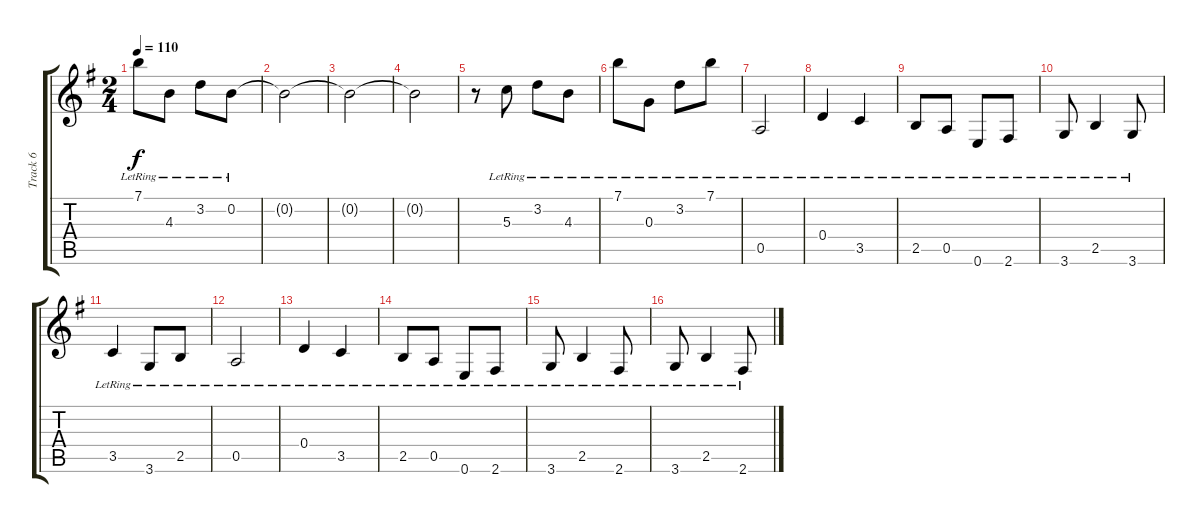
\track ("Track 6" "Track 6") {instrument acousticguitarnylon}
\staff {score tabs}
\tuning (E4 B3 G3 D3 A2 E2) {hide}
\ts (2 4)
\tempo 110
\clef g2
\ks g
7.1{lr}.8{dy f} 4.3{lr}.8 3.2{lr}.8 0.2{lr}.8 |
0.2{t}.2 |
0.2{t}.2 |
0.2{t}.2 |
r.8 5.3{lr}.8 3.2{lr}.8 4.3{lr}.8 |
7.1{lr}.8 0.3{lr}.8 3.2{lr}.8 7.1{lr}.8 |
0.5{lr}.2 |
0.4{lr}.4 3.5{lr}.4 |
2.5{lr}.8 0.5{lr}.8 0.6{lr}.8 2.6{lr}.8 |
3.6{lr}.8 2.5{lr}.4 3.6{lr}.8 |
3.5{lr}.4 3.6{lr}.8 2.5{lr}.8 |
0.5{lr}.2 |
0.4{lr}.4 3.5{lr}.4 |
2.5{lr}.8 0.5{lr}.8 0.6{lr}.8 2.6{lr}.8 |
3.6{lr}.8 2.5{lr}.4 2.6{lr}.8 |
3.6{lr}.8 2.5{lr}.4 2.6{lr}.8
